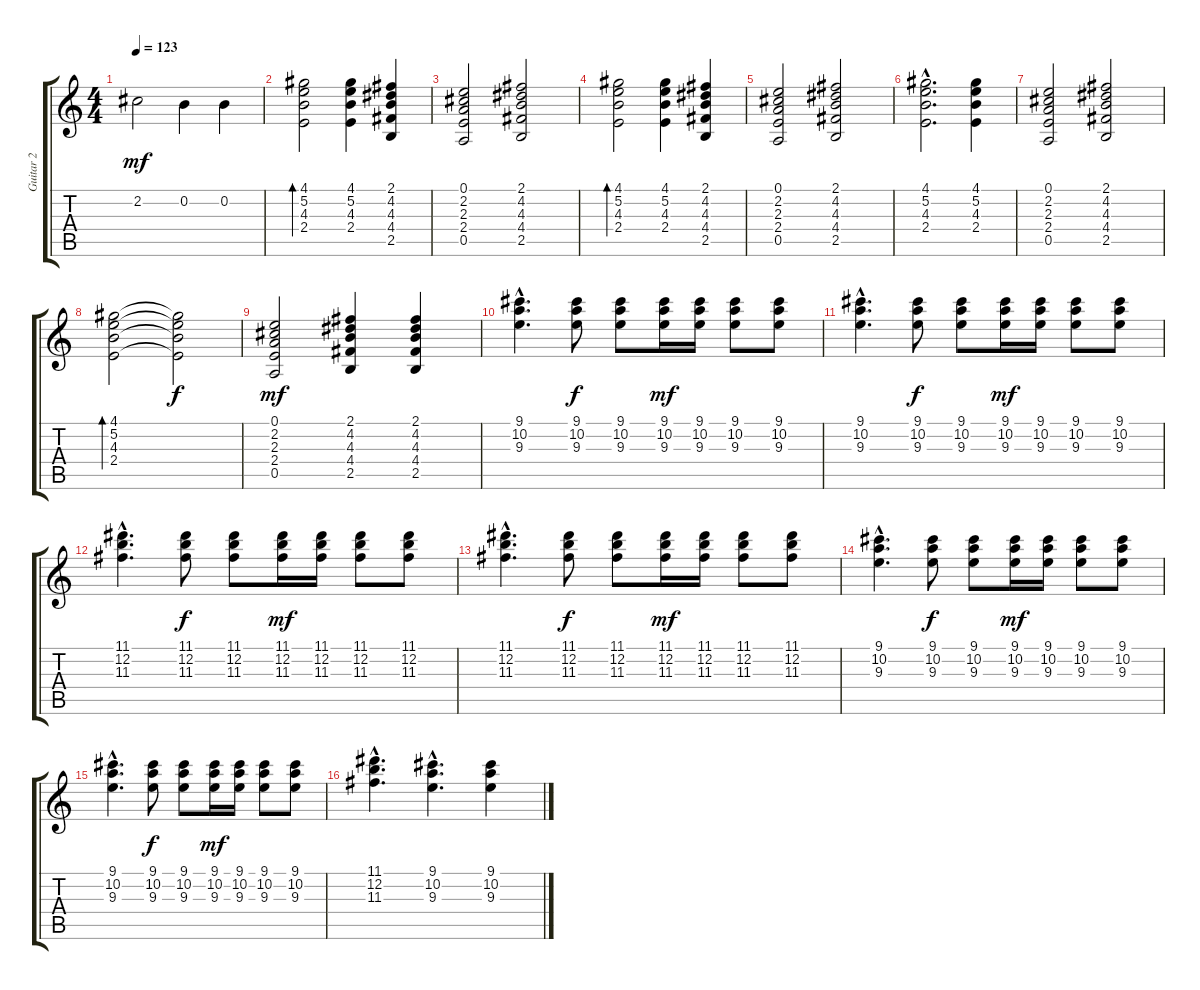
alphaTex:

\track ("Guitar 2" "Guitar 2") {instrument electricguitarclean}
\staff {score tabs}
\tuning (E4 B3 G3 D3 A2 E2) {hide}
\ts (4 4)
\tempo 123
\clef g2
\ks c
2.2.2{dy mf} 0.2.4 0.2.4 |
(4.1 5.2 4.3 2.4).2{bd 480} (4.1 5.2 4.3 2.4).4 (2.1 4.2 4.3 4.4 2.5).4 |
(0.1 2.2 2.3 2.4 0.5).2 (2.1 4.2 4.3 4.4 2.5).2 |
(4.1 5.2 4.3 2.4).2{bd 480} (4.1 5.2 4.3 2.4).4 (2.1 4.2 4.3 4.4 2.5).4 |
(0.1 2.2 2.3 2.4 0.5).2 (2.1 4.2 4.3 4.4 2.5).2 |
(4.1{hac} 5.2{hac} 4.3{hac} 2.4{hac}).2{d} (4.1 5.2 4.3 2.4).4 |
(0.1 2.2 2.3 2.4 0.5).2 (2.1 4.2 4.3 4.4 2.5).2 |
(4.1 5.2 4.3 2.4).2{bd 480} (4.1{t} 5.2{t} 4.3{t} 2.4{t}).2{dy f} |
(0.1 2.2 2.3 2.4 0.5).2{dy mf} (2.1 4.2 4.3 4.4 2.5).4 (2.1 4.2 4.3 4.4 2.5).4 |
(9.1{hac} 10.2{hac} 9.3{hac}).4{d} (9.1 10.2 9.3).8{dy f} (9.1 10.2 9.3).8 (9.1 10.2 9.3).16{dy mf} (9.1 10.2 9.3).16 (9.1 10.2 9.3).8 (9.1 10.2 9.3).8 |
(9.1{hac} 10.2{hac} 9.3{hac}).4{d} (9.1 10.2 9.3).8{dy f} (9.1 10.2 9.3).8 (9.1 10.2 9.3).16{dy mf} (9.1 10.2 9.3).16 (9.1 10.2 9.3).8 (9.1 10.2 9.3).8 |
(11.1{hac} 12.2{hac} 11.3{hac}).4{d} (11.1 12.2 11.3).8{dy f} (11.1 12.2 11.3).8 (11.1 12.2 11.3).16{dy mf} (11.1 12.2 11.3).16 (11.1 12.2 11.3).8 (11.1 12.2 11.3).8 |
(11.1{hac} 12.2{hac} 11.3{hac}).4{d} (11.1 12.2 11.3).8{dy f} (11.1 12.2 11.3).8 (11.1 12.2 11.3).16{dy mf} (11.1 12.2 11.3).16 (11.1 12.2 11.3).8 (11.1 12.2 11.3).8 |
(9.1{hac} 10.2{hac} 9.3{hac}).4{d} (9.1 10.2 9.3).8{dy f} (9.1 10.2 9.3).8 (9.1 10.2 9.3).16{dy mf} (9.1 10.2 9.3).16 (9.1 10.2 9.3).8 (9.1 10.2 9.3).8 |
(9.1{hac} 10.2{hac} 9.3{hac}).4{d} (9.1 10.2 9.3).8{dy f} (9.1 10.2 9.3).8 (9.1 10.2 9.3).16{dy mf} (9.1 10.2 9.3).16 (9.1 10.2 9.3).8 (9.1 10.2 9.3).8 |
(11.1{hac} 12.2{hac} 11.3{hac}).4{d} (9.1{hac} 10.2{hac} 9.3{hac}).4{d} (9.1 10.2 9.3).4
